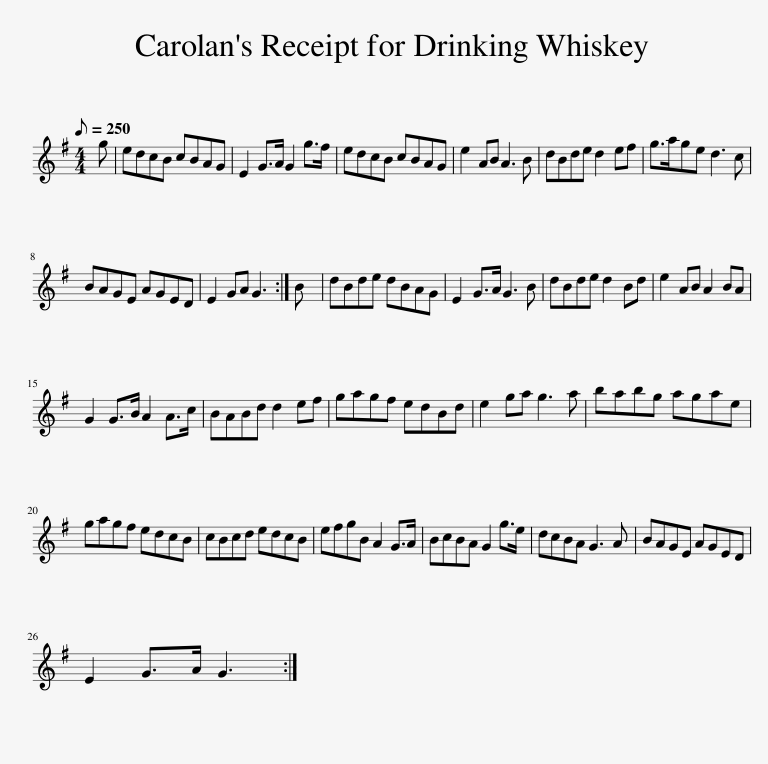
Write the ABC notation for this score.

X:1
L:1/8
Q:1/8=250
M:4/4
I:linebreak $
K:G
V:1 treble
V:1
 g | edcB cBAG | E2 G>A G2 g>f | edcB cBAG | e2 AB A3 B | %5
 dBde d2 ef | g>age d3 c |$ BAGE AGED | E2 GA G3 :| B | %10
 dBde dBAG | E2 G>A G3 B | dBde d2 Bd | e2 AB A2 BA |$ G2 G>B A2 A>c | %15
 BABd d2 ef | gagf edBd | e2 ga g3 a | babg agae |$ gagf edcB | %20
 cBcd edcB | efgB A2 G>A | BcBA G2 g>e | dcBA G3 A | BAGE AGED |$ %25
 E2 G>A G3 :| %26
